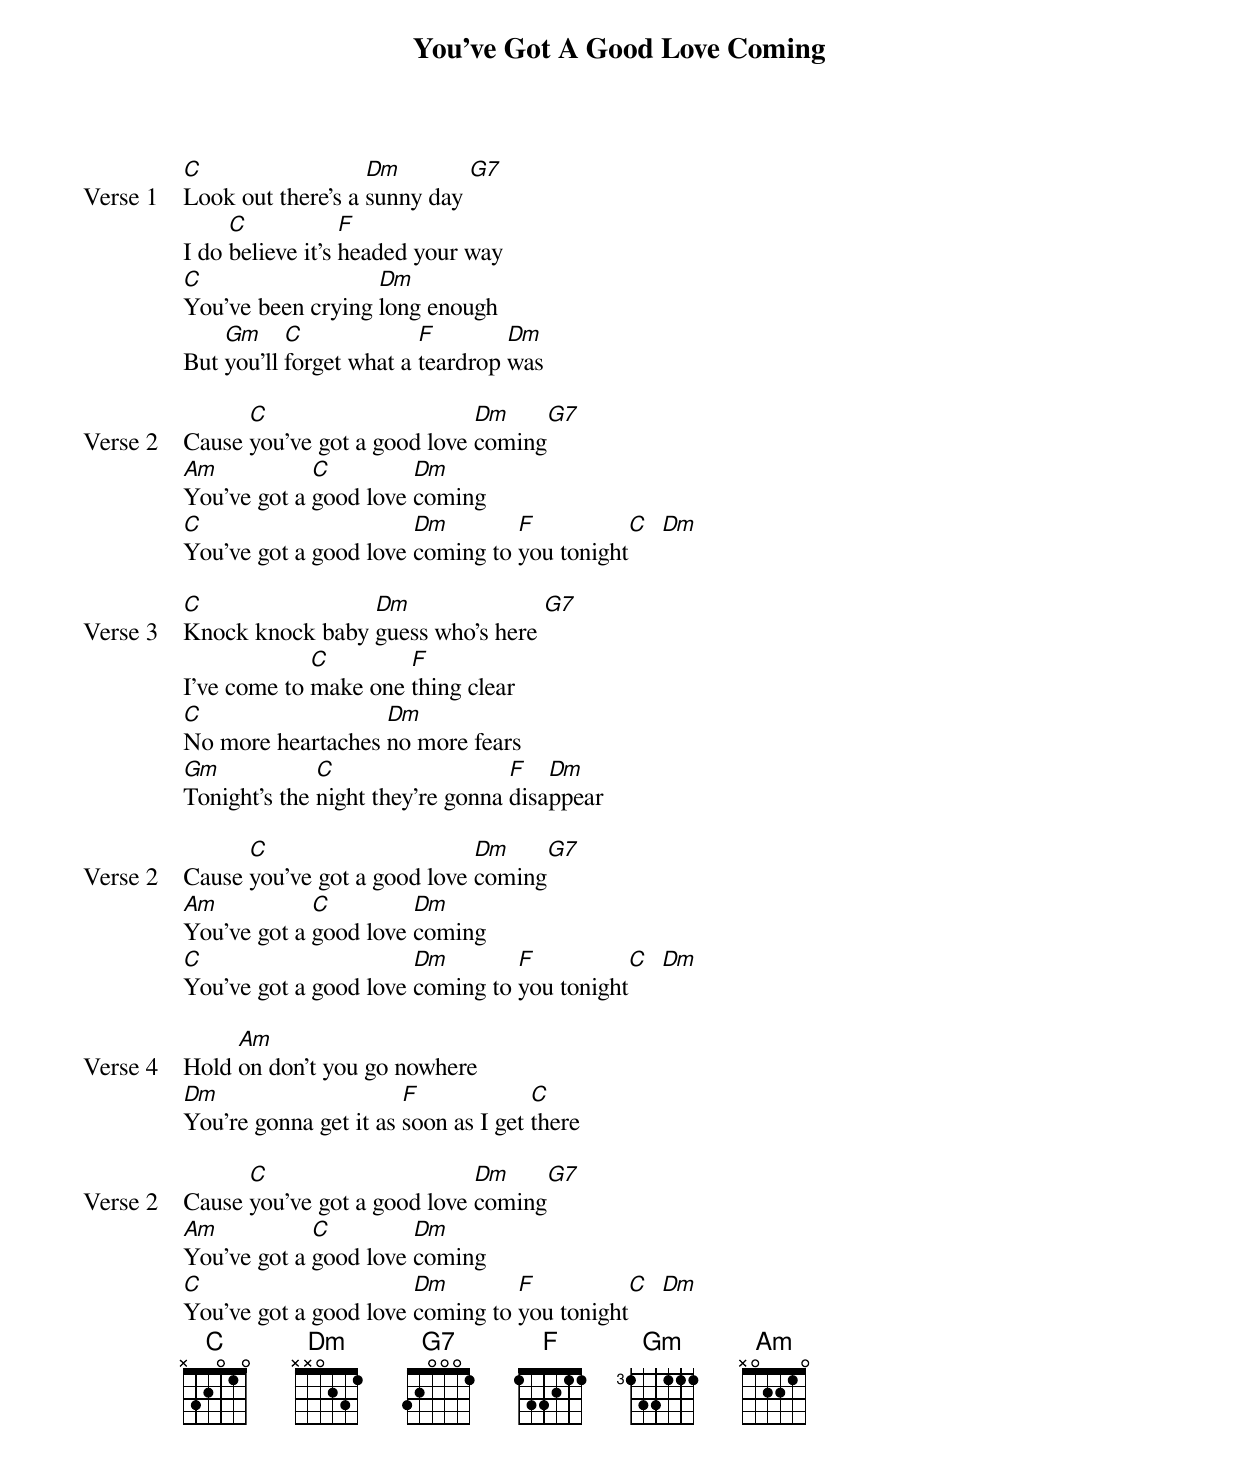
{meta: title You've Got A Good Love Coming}
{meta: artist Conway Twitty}
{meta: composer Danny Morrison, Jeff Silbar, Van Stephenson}

{start_of_verse: Verse 1}
[C]Look out there's a [Dm]sunny day [G7]
I do [C]believe it's [F]headed your way
[C]You've been crying [Dm]long enough
But [Gm]you'll [C]forget what a [F]teardrop [Dm]was
{end_of_verse}

{start_of_verse: Verse 2}
Cause [C]you've got a good love [Dm]coming[G7]
[Am]You've got a [C]good love [Dm]coming
[C]You've got a good love [Dm]coming to [F]you tonight[C]  [Dm]
{end_of_verse}

{start_of_verse: Verse 3}
[C]Knock knock baby [Dm]guess who's here [G7]
I've come to [C]make one [F]thing clear
[C]No more heartaches [Dm]no more fears
[Gm]Tonight's the [C]night they're gonna [F]disa[Dm]ppear
{end_of_verse}

{start_of_verse: Verse 2}
Cause [C]you've got a good love [Dm]coming[G7]
[Am]You've got a [C]good love [Dm]coming
[C]You've got a good love [Dm]coming to [F]you tonight[C]  [Dm]
{end_of_verse}

{start_of_verse: Verse 4}
Hold [Am]on don't you go nowhere
[Dm]You're gonna get it as [F]soon as I get [C]there
{end_of_verse}

{start_of_verse: Verse 2}
Cause [C]you've got a good love [Dm]coming[G7]
[Am]You've got a [C]good love [Dm]coming
[C]You've got a good love [Dm]coming to [F]you tonight[C]  [Dm]
{end_of_verse}
